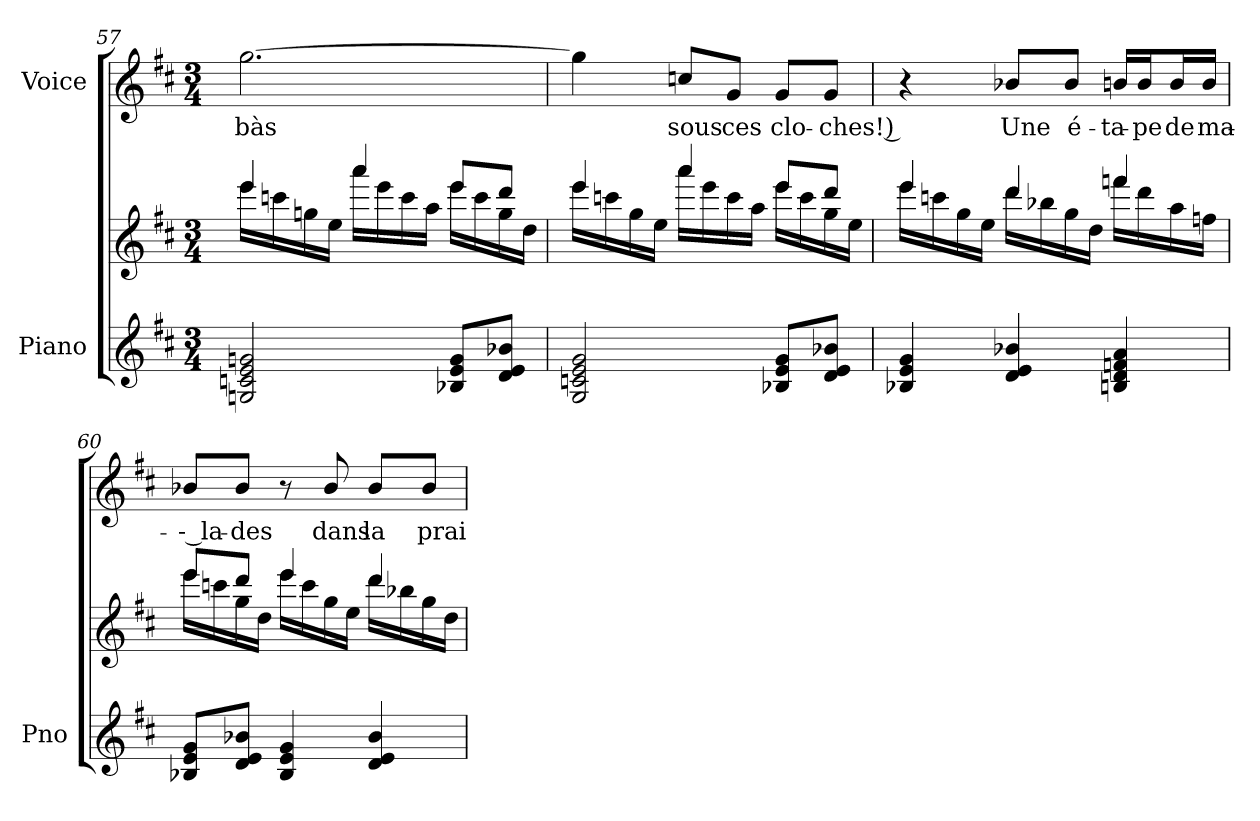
**kern	**kern	**kern	**text
*part2	*part2	*part1	*part1
*staff3	*staff2	*staff1	*staff1
*I"Piano	*	*I"Voice	*
*I'Pno	*	*	*
!!LO:LB:g=z
*clefG2	*clefG2	*clefG2	*
*k[f#c#]	*k[f#c#]	*k[f#c#]	*
*M3/4	*M3/4	*M3/4	*
=57	=57	=57	=57
*	*^	*	*
!	!	!	!	!LO:LY:b
2Gn/ 2cn/ 2e/ 2gn/	4eee/	16eee\LL	[2.gg\	bàs
.	.	16cccn\	.	.
.	.	16ggn\	.	.
.	.	16ee\JJ	.	.
.	4aaa/	16aaa\LL	.	.
.	.	16eee\	.	.
.	.	16ccc\	.	.
.	.	16aa\JJ	.	.
8B-X/ 8e/ 8g/L	8eee/L	16eee\LL	.	.
.	.	16ccc\	.	.
8d/ 8e/ 8b-X/J	8ddd/J	16gg\	.	.
.	.	16dd\JJ	.	.
!!LO:LB:g=z
=58	=58	=58	=58	=58
2G/ 2cn/ 2e/ 2g/	4eee/	16eee\LL	4gg\]	.
.	.	16cccn\	.	.
.	.	16gg\	.	.
.	.	16ee\JJ	.	.
!	!	!	!	!LO:LY:b
.	4aaa/	16aaa\LL	8ccn/L	sous
.	.	16eee\	.	.
!	!	!	!	!LO:LY:b
.	.	16ccc\	8g/J	ces
.	.	16aa\JJ	.	.
!	!	!	!	!LO:LY:b
8B-X/ 8e/ 8g/L	8eee/L	16eee\LL	8g/L	clo-
.	.	16ccc\	.	.
!	!	!	!	!LO:LY:b
8d/ 8e/ 8b-X/J	8ddd/J	16gg\	8g/J	-ches! )
.	.	16ee\JJ	.	.
=59	=59	=59	=59	=59
4B-X/ 4e/ 4g/	4eee/	16eee\LL	4r	.
.	.	16cccn\	.	.
.	.	16gg\	.	.
.	.	16ee\JJ	.	.
!	!	!	!	!LO:LY:b
4d/ 4e/ 4b-X/	4ddd/	16ddd\LL	8b-X/L	Une
.	.	16bb-X\	.	.
!	!	!	!	!LO:LY:b
.	.	16gg\	8b-/J	é-
.	.	16dd\JJ	.	.
!	!	!	!	!LO:LY:b
4Bn/ 4d/ 4fn/ 4a/	4fffn/	16fff\LL	16bn/LL	-ta-
!	!	!	!	!LO:LY:b
.	.	16ddd\	16b/J	-pe
!	!	!	!	!LO:LY:b
.	.	16aa\	16b/L	de
!	!	!	!	!LO:LY:b
.	.	16ffn\JJ	16b/JJ	ma-
!!LO:PB:g=z
=60	=60	=60	=60	=60
!	!	!	!	!LO:LY:b
8B-X/ 8e/ 8g/L	8eee/L	16eee\LL	8b-X/L	-- la-
.	.	16cccn\	.	.
!	!	!	!	!LO:LY:b
8d/ 8e/ 8b-X/J	8ddd/J	16gg\	8b-/J	-des
.	.	16dd\JJ	.	.
4B-/ 4e/ 4g/	4eee/	16eee\LL	8r	.
.	.	16ccc\	.	.
!	!	!	!	!LO:LY:b
.	.	16gg\	8b-/	dans
.	.	16ee\JJ	.	.
!	!	!	!	!LO:LY:b
4d/ 4e/ 4b-/	4ddd/	16ddd\LL	8b-/L	la
.	.	16bb-X\	.	.
!	!	!	!	!LO:LY:b
.	.	16gg\	8b-/J	prai-
.	.	16dd\JJ	.	.
*	*v	*v	*	*
=	=	=	=
*-	*-	*-	*-
